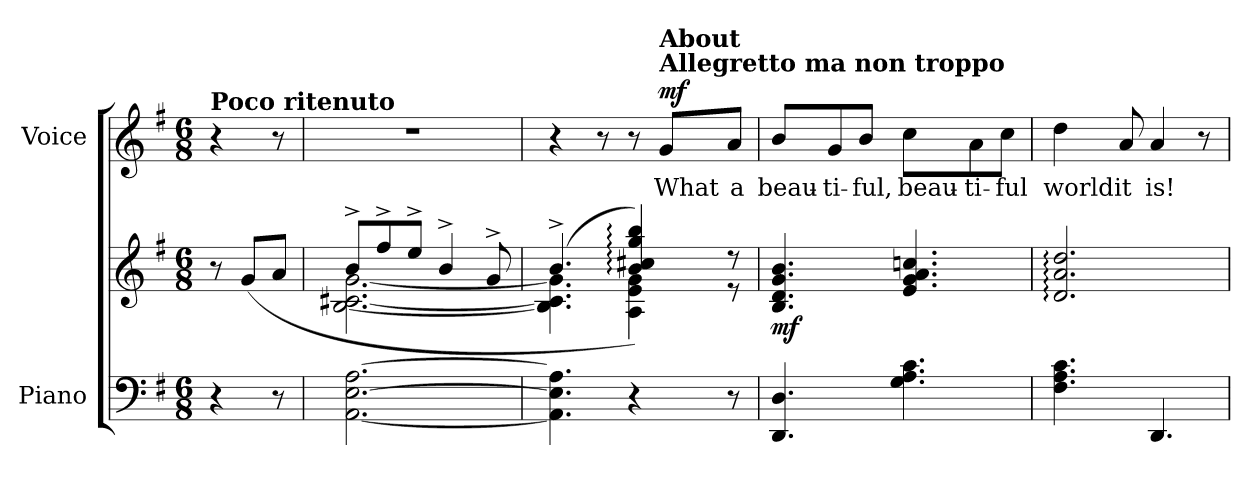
**kern	**kern	**dynam	**kern	**text	**dynam
*part2	*part2	*part2	*part1	*part1	*part1
*staff3	*staff2	*staff2/3	*staff1	*staff1	*staff1
*I"Piano	*	*	*I"Voice	*	*
*I'Pno	*	*	*	*	*
*clefF4	*clefG2	*	*clefG2	*	*
*k[f#]	*k[f#]	*	*k[f#]	*	*
*M6/8	*M6/8	*	*M6/8	*	*
*MM114	*MM114	*	*MM114	*	*
=1	=1	=1	=1	=1	=1
!	!	!	!LO:TX:a:B:t=Poco ritenuto	!	!
4r	8r	.	4r	.	.
!	!	!LO:DY:b	!	!	!
!	!	!LO:DY:n=1:b	!	!	!
.	(>8g/L	f other-dynamics	.	.	.
8r	8a/J	.	8r	.	.
=2	=2	=2	=2	=2	=2
*	*^	*	*	*	*
[2.AA\ [2.E\ [2.A\	8b:^/L	[2.B\ [2.c#X\ [2.g\	.	2.r	.	.
.	8ff#^/	.	.	.	.	.
.	8ee^/J	.	.	.	.	.
.	4b^/	.	.	.	.	.
.	8g^/	.	.	.	.	.
=3	=3	=3	=3	=3	=3	=3
4.AA\] 4.E\] 4.A\]	(>4.b^/	4.B\] 4.c#\] 4.g\]	.	4r	.	.
.	.	.	.	8r	.	.
4r	4b/: 4cc#X/: 4gg/: 4bb/:))	(4A\ 4e\ 4g\	.	8r	.	.
*	*	*	*	*MM126	*	*
!	!	!	!	!LO:TX:a:B:t=Allegretto ma non troppo	!	!
!	!	!	!	!LO:TX:a:B:t=About	!	!
!	!	!	!	!	!LO:LY:b	!LO:DY:a
.	.	.	.	8g/L	What	mf
!	!	!	!	!	!LO:LY:b	!
8r	8r	8r	.	8a/J	a	.
=4	=4	=4	=4	=4	=4	=4
!	!	!	!LO:DY:b	!	!LO:LY:b	!
*	*v	*v	*	*	*	*
4.DD/ 4.D/	4.B/ 4.d/ 4.g/ 4.b/	mf	8b/L	beau-	.
!	!	!	!	!LO:LY:b	!
.	.	.	8g/	-ti-	.
!	!	!	!	!LO:LY:b	!
.	.	.	8b/J	-ful,	.
!	!	!	!	!LO:LY:b	!
4.G\ 4.A\ 4.c\	4.e/ 4.g/ 4.a/ 4.ccni/	.	8cc\L	beau-	.
!	!	!	!	!LO:LY:b	!
.	.	.	8a\	-ti-	.
!	!	!	!	!LO:LY:b	!
.	.	.	8cc\J	-ful	.
!!LO:LB:g=z
=5	=5	=5	=5	=5	=5
!	!	!	!	!LO:LY:b	!
4.F#\ 4.A\ 4.c\	2.d/: 2.a/: 2.dd/:	.	4dd\	world	.
!	!	!	!	!LO:LY:b	!
.	.	.	8a/	it	.
!	!	!	!	!LO:LY:b	!
4.DD/	.	.	4a/	is!	.
.	.	.	8r	.	.
=	=	=	=	=	=
*-	*-	*-	*-	*-	*-
